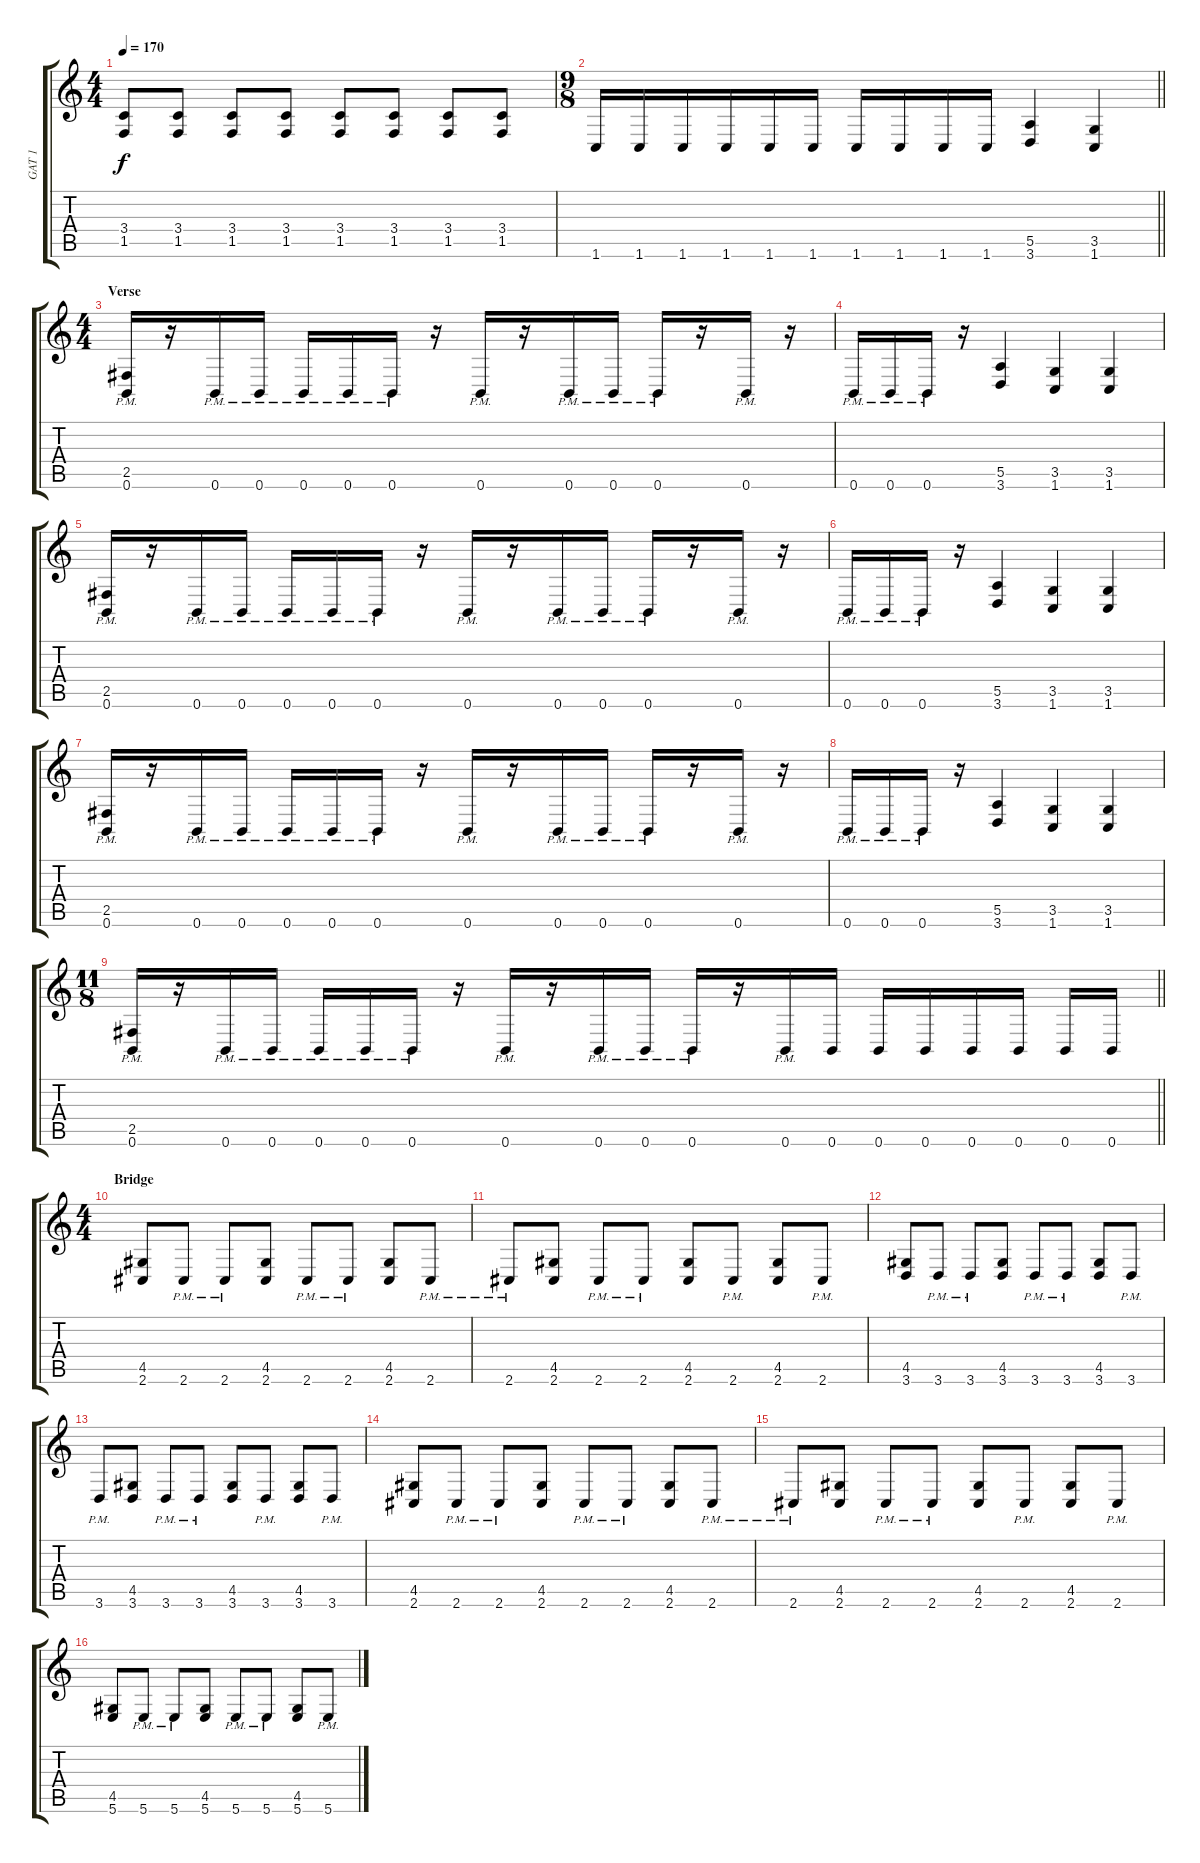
\track ("GAT 1" "GAT 1") {instrument distortionguitar}
\staff {score tabs}
\tuning (B3 Gb3 D3 A2 E2 B1) {hide}
\ts (4 4)
\tempo 170
\clef g2
\ks c
(3.4 1.5).8{dy f} (3.4 1.5).8 (3.4 1.5).8 (3.4 1.5).8 (3.4 1.5).8 (3.4 1.5).8 (3.4 1.5).8 (3.4 1.5).8 |
\ts (9 8)
\barLineRight lightlight
1.6.16 1.6.16 1.6.16 1.6.16 1.6.16 1.6.16 1.6.16 1.6.16 1.6.16 1.6.16 (5.5 3.6).4 (3.5 1.6).4 |
\ts (4 4)
\section ("" "Verse")
(2.5{pm} 0.6{pm}).16 r.16 0.6{pm}.16 0.6{pm}.16 0.6{pm}.16 0.6{pm}.16 0.6{pm}.16 r.16 0.6{pm}.16 r.16 0.6{pm}.16 0.6{pm}.16 0.6{pm}.16 r.16 0.6{pm}.16 r.16 |
0.6{pm}.16 0.6{pm}.16 0.6{pm}.16 r.16 (5.5 3.6).4 (3.5 1.6).4 (3.5 1.6).4 |
(2.5{pm} 0.6{pm}).16 r.16 0.6{pm}.16 0.6{pm}.16 0.6{pm}.16 0.6{pm}.16 0.6{pm}.16 r.16 0.6{pm}.16 r.16 0.6{pm}.16 0.6{pm}.16 0.6{pm}.16 r.16 0.6{pm}.16 r.16 |
0.6{pm}.16 0.6{pm}.16 0.6{pm}.16 r.16 (5.5 3.6).4 (3.5 1.6).4 (3.5 1.6).4 |
(2.5{pm} 0.6{pm}).16 r.16 0.6{pm}.16 0.6{pm}.16 0.6{pm}.16 0.6{pm}.16 0.6{pm}.16 r.16 0.6{pm}.16 r.16 0.6{pm}.16 0.6{pm}.16 0.6{pm}.16 r.16 0.6{pm}.16 r.16 |
0.6{pm}.16 0.6{pm}.16 0.6{pm}.16 r.16 (5.5 3.6).4 (3.5 1.6).4 (3.5 1.6).4 |
\ts (11 8)
\barLineRight lightlight
(2.5{pm} 0.6{pm}).16 r.16 0.6{pm}.16 0.6{pm}.16 0.6{pm}.16 0.6{pm}.16 0.6{pm}.16 r.16 0.6{pm}.16 r.16 0.6{pm}.16 0.6{pm}.16 0.6{pm}.16 r.16 0.6{pm}.16 0.6.16 0.6.16 0.6.16 0.6.16 0.6.16 0.6.16 0.6.16 |
\ts (4 4)
\section ("" "Bridge")
(4.5 2.6).8 2.6{pm}.8 2.6{pm}.8 (4.5 2.6).8 2.6{pm}.8 2.6{pm}.8 (4.5 2.6).8 2.6{pm}.8 |
2.6{pm}.8 (4.5 2.6).8 2.6{pm}.8 2.6{pm}.8 (4.5 2.6).8 2.6{pm}.8 (4.5 2.6).8 2.6{pm}.8 |
(4.5 3.6).8 3.6{pm}.8 3.6{pm}.8 (4.5 3.6).8 3.6{pm}.8 3.6{pm}.8 (4.5 3.6).8 3.6{pm}.8 |
3.6{pm}.8 (4.5 3.6).8 3.6{pm}.8 3.6{pm}.8 (4.5 3.6).8 3.6{pm}.8 (4.5 3.6).8 3.6{pm}.8 |
(4.5 2.6).8 2.6{pm}.8 2.6{pm}.8 (4.5 2.6).8 2.6{pm}.8 2.6{pm}.8 (4.5 2.6).8 2.6{pm}.8 |
2.6{pm}.8 (4.5 2.6).8 2.6{pm}.8 2.6{pm}.8 (4.5 2.6).8 2.6{pm}.8 (4.5 2.6).8 2.6{pm}.8 |
(4.5 5.6).8 5.6{pm}.8 5.6{pm}.8 (4.5 5.6).8 5.6{pm}.8 5.6{pm}.8 (4.5 5.6).8 5.6{pm}.8
